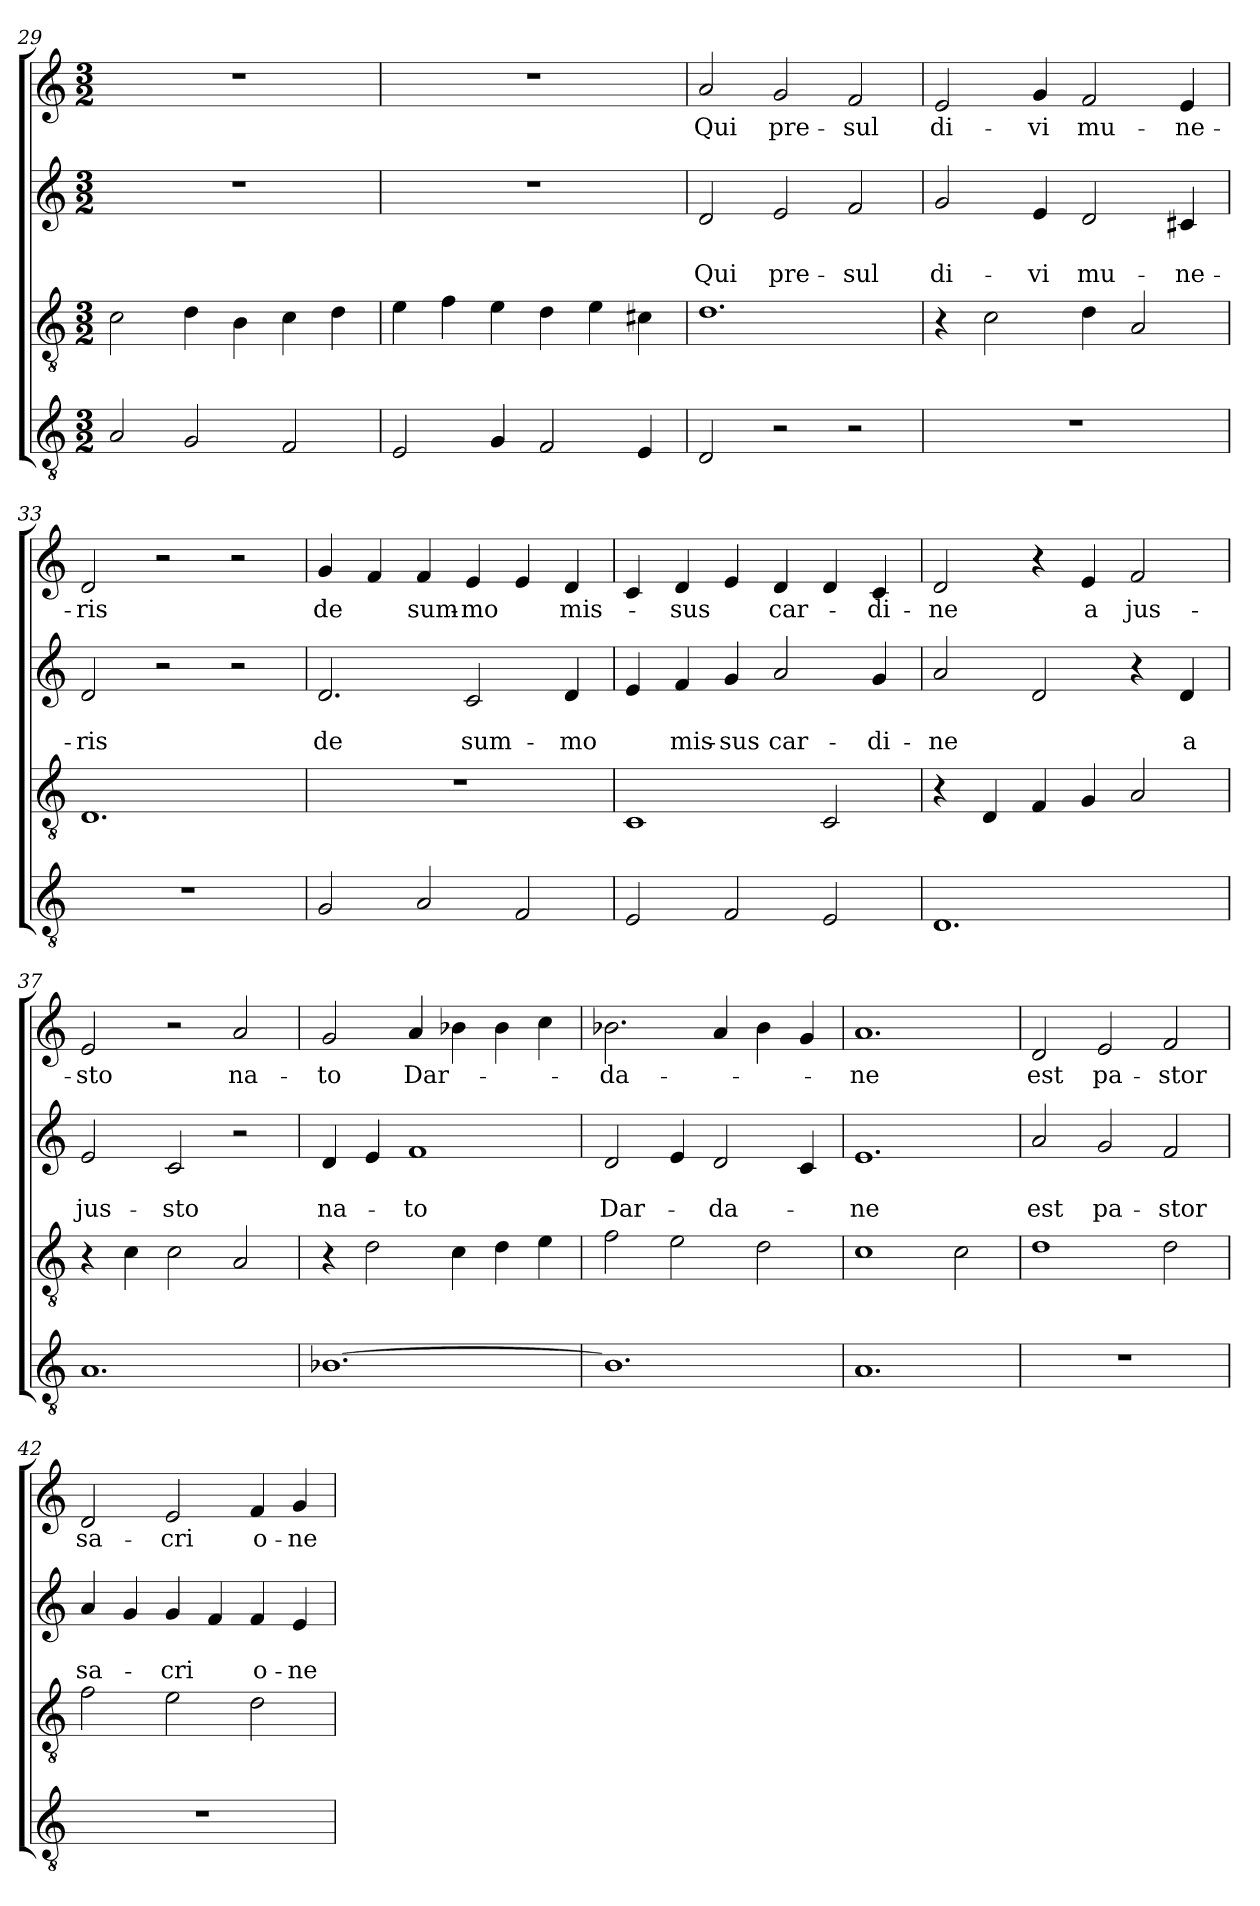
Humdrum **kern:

**kern	**kern	**kern	**text	**text	**kern	**text
*part4	*part3	*part2	*part2	*part2	*part1	*part1
*staff4	*staff3	*staff2	*staff2	*staff2	*staff1	*staff1
*clefGv2	*clefGv2	*clefG2	*	*	*clefG2	*
*k[]	*k[]	*k[]	*	*	*k[]	*
*C:	*C:	*C:	*	*	*C:	*
*M3/2	*M3/2	*M3/2	*	*	*M3/2	*
=29	=29	=29	=29	=29	=29	=29
2A/	2c\	1.r	.	.	1.r	.
2G/	4d\	.	.	.	.	.
.	4B\	.	.	.	.	.
2F/	4c\	.	.	.	.	.
.	4d\	.	.	.	.	.
=30	=30	=30	=30	=30	=30	=30
2E/	4e\	1.r	.	.	1.r	.
.	4f\	.	.	.	.	.
4G/	4e\	.	.	.	.	.
2F/	4d\	.	.	.	.	.
.	4e\	.	.	.	.	.
4E/	4c#X\	.	.	.	.	.
!!LO:LB:g=z
=31	=31	=31	=31	=31	=31	=31
2D/	1.d	2d/	.	Qui	2a/	Qui
2r	.	2e/	.	pre-	2g/	pre-
2r	.	2f/	.	-sul	2f/	-sul
=32	=32	=32	=32	=32	=32	=32
1.r	4r	2g/	.	di-	2e/	di-
.	2c\	.	.	.	.	.
.	.	4e/	.	-vi	4g/	-vi
.	4d\	2d/	.	mu-	2f/	mu-
.	2A/	.	.	.	.	.
.	.	4c#X/	.	-ne-	4e/	-ne-
=33	=33	=33	=33	=33	=33	=33
1.r	1.D	2d/	.	-ris	2d/	-ris
.	.	2r	.	.	2r	.
.	.	2r	.	.	2r	.
=34	=34	=34	=34	=34	=34	=34
2G/	1.r	2.d/	.	de	4g/	de
.	.	.	.	.	4f/	.
2A/	.	.	.	.	4f/	sum-
.	.	2c/	.	sum-	4e/	-mo
2F/	.	.	.	.	4e/	.
.	.	4d/	.	-mo	4d/	mis-
=35	=35	=35	=35	=35	=35	=35
2E/	1C	4e/	.	.	4c/	.
.	.	4f/	.	mis-	4d/	-sus
2F/	.	4g/	.	-sus	4e/	.
.	.	2a/	.	car-	4d/	car-
2E/	2C/	.	.	.	4d/	.
.	.	4g/	.	-di-	4c/	-di-
=36	=36	=36	=36	=36	=36	=36
1.D	4r	2a/	.	-ne	2d/	-ne
.	4D/	.	.	.	.	.
.	4F/	2d/	.	.	4r	.
.	4G/	.	.	.	4e/	a
.	2A/	4r	.	.	2f/	jus-
.	.	4d/	.	a	.	.
!!LO:LB:g=z
=37	=37	=37	=37	=37	=37	=37
1.A	4r	2e/	.	jus-	2e/	-sto
.	4c\	.	.	.	.	.
.	2c\	2c/	.	-sto	2r	.
.	2A/	2r	.	.	2a/	na-
=38	=38	=38	=38	=38	=38	=38
[1.B-X	4r	4d/	.	na-	2g/	-to
.	2d\	4e/	.	.	.	.
.	.	1f	.	-to	4a/	Dar-
.	4c\	.	.	.	4b-X\	.
.	4d\	.	.	.	4b-\	.
.	4e\	.	.	.	4cc\	.
=39	=39	=39	=39	=39	=39	=39
1.B-]	2f\	2d/	.	Dar-	2.b-X\	-da-
.	2e\	4e/	.	.	.	.
.	.	2d/	.	-da-	4a/	.
.	2d\	.	.	.	4b-\	.
.	.	4c/	.	.	4g/	.
=40	=40	=40	=40	=40	=40	=40
1.A	1c	1.e	.	-ne	1.a	-ne
.	2c\	.	.	.	.	.
=41	=41	=41	=41	=41	=41	=41
1.r	1d	2a/	.	est	2d/	est
.	.	2g/	.	pa-	2e/	pa-
.	2d\	2f/	.	-stor	2f/	-stor
=42	=42	=42	=42	=42	=42	=42
1.r	2f\	4a/	.	sa-	2d/	sa-
.	.	4g/	.	.	.	.
.	2e\	4g/	.	-cri	2e/	-cri
.	.	4f/	.	.	.	.
.	2d\	4f/	.	o-	4f/	o-
.	.	4e/	.	-ne-	4g/	-ne-
=	=	=	=	=	=	=
*-	*-	*-	*-	*-	*-	*-
